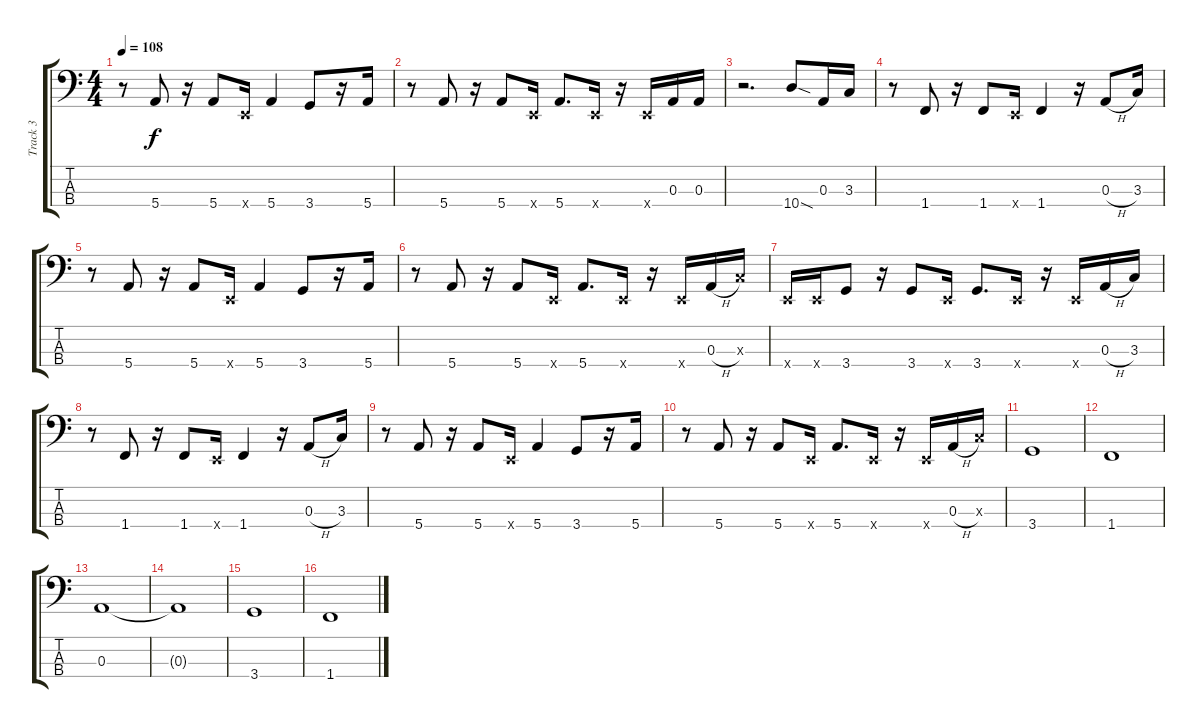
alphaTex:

\track ("Track 3" "Track 3") {instrument electricbassfinger}
\staff {score tabs}
\tuning (G2 D2 A1 E1) {hide}
\ts (4 4)
\tempo 108
\clef f4
\ks c
r.8{dy f} 5.4.8 r.16 5.4.8 0.4{x}.16 5.4.4 3.4.8 r.16 5.4.16 |
r.8 5.4.8 r.16 5.4.8 0.4{x}.16 5.4.8{d} 0.4{x}.16 r.16 0.4{x}.16 0.3.16 0.3.16 |
r.2{d} 10.4{sod}.8 0.3.16 3.3.16 |
r.8 1.4.8 r.16 1.4.8 0.4{x}.16 1.4.4 r.16 0.3{h}.8 3.3.16 |
r.8 5.4.8 r.16 5.4.8 0.4{x}.16 5.4.4 3.4.8 r.16 5.4.16 |
r.8 5.4.8 r.16 5.4.8 0.4{x}.16 5.4.8{d} 0.4{x}.16 r.16 0.4{x}.16 0.3{h}.16 3.3{x}.16 |
0.4{x}.16 0.4{x}.16 3.4.8 r.16 3.4.8 0.4{x}.16 3.4.8{d} 0.4{x}.16 r.16 0.4{x}.16 0.3{h}.16 3.3.16 |
r.8 1.4.8 r.16 1.4.8 0.4{x}.16 1.4.4 r.16 0.3{h}.8 3.3.16 |
r.8 5.4.8 r.16 5.4.8 0.4{x}.16 5.4.4 3.4.8 r.16 5.4.16 |
r.8 5.4.8 r.16 5.4.8 0.4{x}.16 5.4.8{d} 0.4{x}.16 r.16 0.4{x}.16 0.3{h}.16 3.3{x}.16 |
3.4.1 |
1.4.1 |
0.3.1 |
0.3{t}.1 |
3.4.1 |
1.4.1
